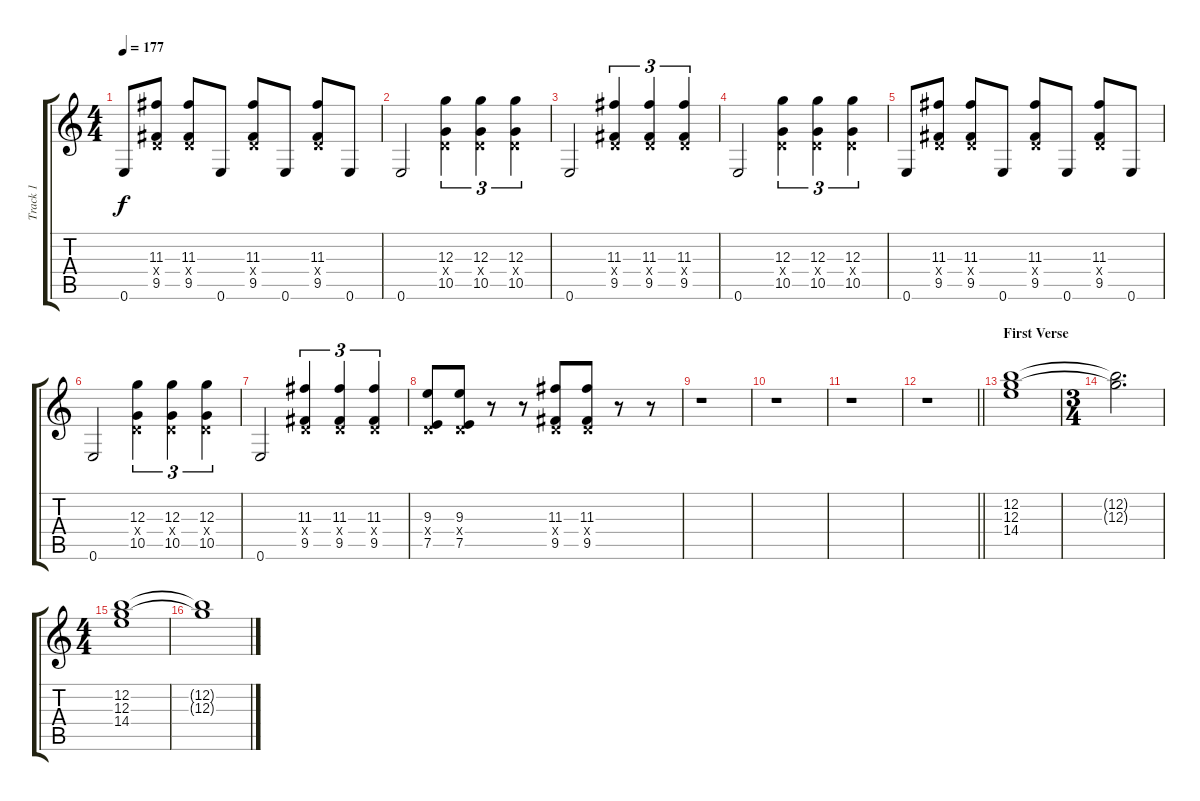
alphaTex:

\track ("Track 1" "Track 1") {instrument electricguitarjazz}
\staff {score tabs}
\tuning (E4 B3 G3 D3 A2 E2) {hide}
\ts (4 4)
\tempo 177
\clef g2
\ks c
0.6.8{dy f} (11.3 0.4{x} 9.5).8 (11.3 0.4{x} 9.5).8 0.6.8 (11.3 0.4{x} 9.5).8 0.6.8 (11.3 0.4{x} 9.5).8 0.6.8 |
0.6.2 (12.3 0.4{x} 10.5).4{tu (3 2)} (12.3 0.4{x} 10.5).4{tu (3 2)} (12.3 0.4{x} 10.5).4{tu (3 2)} |
0.6.2 (11.3 0.4{x} 9.5).4{tu (3 2)} (11.3 0.4{x} 9.5).4{tu (3 2)} (11.3 0.4{x} 9.5).4{tu (3 2)} |
0.6.2 (12.3 0.4{x} 10.5).4{tu (3 2)} (12.3 0.4{x} 10.5).4{tu (3 2)} (12.3 0.4{x} 10.5).4{tu (3 2)} |
0.6.8 (11.3 0.4{x} 9.5).8 (11.3 0.4{x} 9.5).8 0.6.8 (11.3 0.4{x} 9.5).8 0.6.8 (11.3 0.4{x} 9.5).8 0.6.8 |
0.6.2 (12.3 0.4{x} 10.5).4{tu (3 2)} (12.3 0.4{x} 10.5).4{tu (3 2)} (12.3 0.4{x} 10.5).4{tu (3 2)} |
0.6.2 (11.3 0.4{x} 9.5).4{tu (3 2)} (11.3 0.4{x} 9.5).4{tu (3 2)} (11.3 0.4{x} 9.5).4{tu (3 2)} |
(9.3 0.4{x} 7.5).8 (9.3 0.4{x} 7.5).8 r.8 r.8 (11.3 0.4{x} 9.5).8 (11.3 0.4{x} 9.5).8 r.8 r.8 |
r.1 |
r.1 |
r.1 |
\barLineRight lightlight
r.1 |
\section ("" "First Verse")
(12.2 12.3 14.4).1{instrument electricguitarjazz} |
\ts (3 4)
(12.2{t} 12.3{t}).2{d} |
\ts (4 4)
(12.2 12.3 14.4).1 |
(12.2{t} 12.3{t}).1
